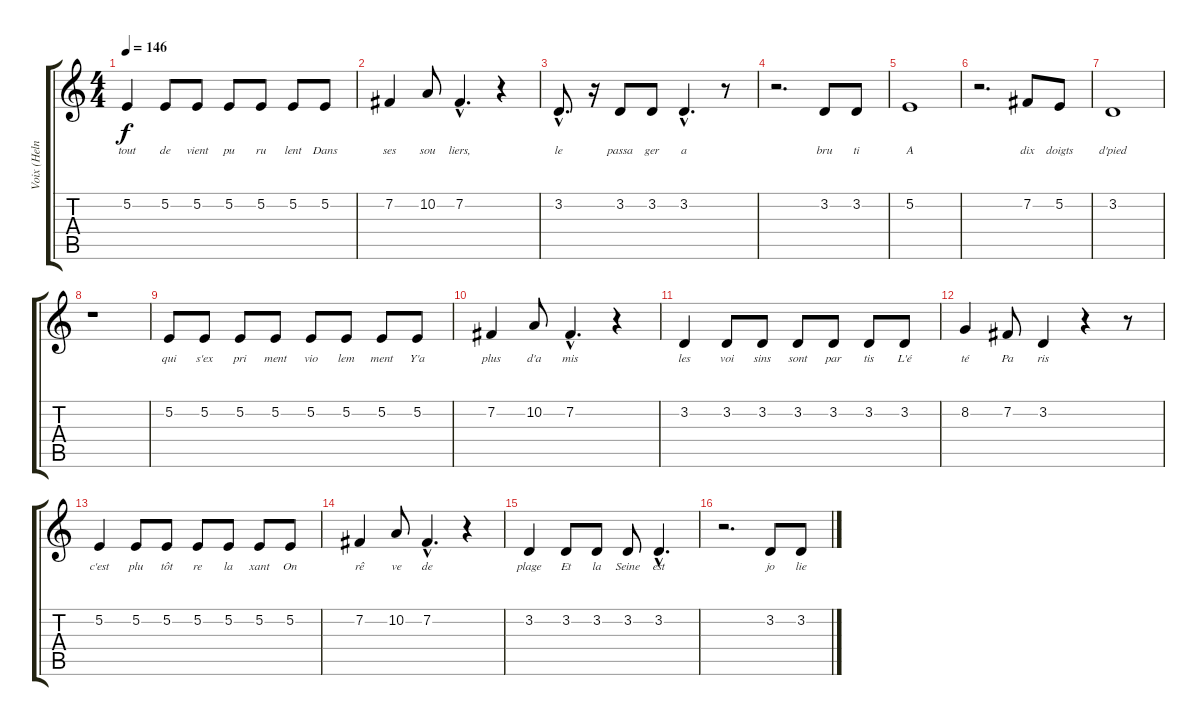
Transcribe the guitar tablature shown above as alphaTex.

\track ("Voix (Helno)" "Voix (Heln") {instrument clarinet}
\staff {score tabs}
\tuning (E4 B3 G3 D3 A2 E2) {hide}
\ts (4 4)
\tempo 146
\clef g2
\ks c
5.2.4{lyrics (0 "tout") lyrics (1 "") lyrics (2 "") lyrics (3 "") lyrics (4 "") dy f} 5.2.8{lyrics (0 "de") lyrics (1 "") lyrics (2 "") lyrics (3 "") lyrics (4 "")} 5.2.8{lyrics (0 "vient") lyrics (1 "") lyrics (2 "") lyrics (3 "") lyrics (4 "")} 5.2.8{lyrics (0 "pu") lyrics (1 "") lyrics (2 "") lyrics (3 "") lyrics (4 "")} 5.2.8{lyrics (0 "ru") lyrics (1 "") lyrics (2 "") lyrics (3 "") lyrics (4 "")} 5.2.8{lyrics (0 "lent") lyrics (1 "") lyrics (2 "") lyrics (3 "") lyrics (4 "")} 5.2.8{lyrics (0 "Dans") lyrics (1 "") lyrics (2 "") lyrics (3 "") lyrics (4 "")} |
7.2.4{lyrics (0 "ses") lyrics (1 "") lyrics (2 "") lyrics (3 "") lyrics (4 "")} 10.2.8{lyrics (0 "sou") lyrics (1 "") lyrics (2 "") lyrics (3 "") lyrics (4 "")} 7.2{hac}.4{d lyrics (0 "liers,") lyrics (1 "") lyrics (2 "") lyrics (3 "") lyrics (4 "")} r.4 |
3.2{hac}.8{d lyrics (0 "le") lyrics (1 "") lyrics (2 "") lyrics (3 "") lyrics (4 "")} r.16 3.2.8{lyrics (0 "passa") lyrics (1 "") lyrics (2 "") lyrics (3 "") lyrics (4 "")} 3.2.8{lyrics (0 "ger") lyrics (1 "") lyrics (2 "") lyrics (3 "") lyrics (4 "")} 3.2{hac}.4{d lyrics (0 "a") lyrics (1 "") lyrics (2 "") lyrics (3 "") lyrics (4 "")} r.8 |
r.2{d} 3.2.8{lyrics (0 "bru") lyrics (1 "") lyrics (2 "") lyrics (3 "") lyrics (4 "")} 3.2.8{lyrics (0 "ti") lyrics (1 "") lyrics (2 "") lyrics (3 "") lyrics (4 "")} |
5.2.1{lyrics (0 "A") lyrics (1 "") lyrics (2 "") lyrics (3 "") lyrics (4 "")} |
r.2{d} 7.2.8{lyrics (0 "dix") lyrics (1 "") lyrics (2 "") lyrics (3 "") lyrics (4 "")} 5.2.8{lyrics (0 "doigts") lyrics (1 "") lyrics (2 "") lyrics (3 "") lyrics (4 "")} |
3.2.1{lyrics (0 "d'pied") lyrics (1 "") lyrics (2 "") lyrics (3 "") lyrics (4 "")} |
r.1 |
5.2.8{lyrics (0 "qui") lyrics (1 "") lyrics (2 "") lyrics (3 "") lyrics (4 "")} 5.2.8{lyrics (0 "s'ex") lyrics (1 "") lyrics (2 "") lyrics (3 "") lyrics (4 "")} 5.2.8{lyrics (0 "pri") lyrics (1 "") lyrics (2 "") lyrics (3 "") lyrics (4 "")} 5.2.8{lyrics (0 "ment") lyrics (1 "") lyrics (2 "") lyrics (3 "") lyrics (4 "")} 5.2.8{lyrics (0 "vio") lyrics (1 "") lyrics (2 "") lyrics (3 "") lyrics (4 "")} 5.2.8{lyrics (0 "lem") lyrics (1 "") lyrics (2 "") lyrics (3 "") lyrics (4 "")} 5.2.8{lyrics (0 "ment") lyrics (1 "") lyrics (2 "") lyrics (3 "") lyrics (4 "")} 5.2.8{lyrics (0 "Y'a") lyrics (1 "") lyrics (2 "") lyrics (3 "") lyrics (4 "")} |
7.2.4{lyrics (0 "plus") lyrics (1 "") lyrics (2 "") lyrics (3 "") lyrics (4 "")} 10.2.8{lyrics (0 "d'a") lyrics (1 "") lyrics (2 "") lyrics (3 "") lyrics (4 "")} 7.2{hac}.4{d lyrics (0 "mis") lyrics (1 "") lyrics (2 "") lyrics (3 "") lyrics (4 "")} r.4 |
3.2.4{lyrics (0 "les") lyrics (1 "") lyrics (2 "") lyrics (3 "") lyrics (4 "")} 3.2.8{lyrics (0 "voi") lyrics (1 "") lyrics (2 "") lyrics (3 "") lyrics (4 "")} 3.2.8{lyrics (0 "sins") lyrics (1 "") lyrics (2 "") lyrics (3 "") lyrics (4 "")} 3.2.8{lyrics (0 "sont") lyrics (1 "") lyrics (2 "") lyrics (3 "") lyrics (4 "")} 3.2.8{lyrics (0 "par") lyrics (1 "") lyrics (2 "") lyrics (3 "") lyrics (4 "")} 3.2.8{lyrics (0 "tis") lyrics (1 "") lyrics (2 "") lyrics (3 "") lyrics (4 "")} 3.2.8{lyrics (0 "L'é") lyrics (1 "") lyrics (2 "") lyrics (3 "") lyrics (4 "")} |
8.2.4{lyrics (0 "té") lyrics (1 "") lyrics (2 "") lyrics (3 "") lyrics (4 "")} 7.2.8{lyrics (0 "Pa") lyrics (1 "") lyrics (2 "") lyrics (3 "") lyrics (4 "")} 3.2.4{lyrics (0 "ris") lyrics (1 "") lyrics (2 "") lyrics (3 "") lyrics (4 "")} r.4 r.8 |
5.2.4{lyrics (0 "c'est") lyrics (1 "") lyrics (2 "") lyrics (3 "") lyrics (4 "")} 5.2.8{lyrics (0 "plu") lyrics (1 "") lyrics (2 "") lyrics (3 "") lyrics (4 "")} 5.2.8{lyrics (0 "tôt") lyrics (1 "") lyrics (2 "") lyrics (3 "") lyrics (4 "")} 5.2.8{lyrics (0 "re") lyrics (1 "") lyrics (2 "") lyrics (3 "") lyrics (4 "")} 5.2.8{lyrics (0 "la") lyrics (1 "") lyrics (2 "") lyrics (3 "") lyrics (4 "")} 5.2.8{lyrics (0 "xant") lyrics (1 "") lyrics (2 "") lyrics (3 "") lyrics (4 "")} 5.2.8{lyrics (0 "On") lyrics (1 "") lyrics (2 "") lyrics (3 "") lyrics (4 "")} |
7.2.4{lyrics (0 "rê") lyrics (1 "") lyrics (2 "") lyrics (3 "") lyrics (4 "")} 10.2.8{lyrics (0 "ve") lyrics (1 "") lyrics (2 "") lyrics (3 "") lyrics (4 "")} 7.2{hac}.4{d lyrics (0 "de") lyrics (1 "") lyrics (2 "") lyrics (3 "") lyrics (4 "")} r.4 |
3.2.4{lyrics (0 "plage") lyrics (1 "") lyrics (2 "") lyrics (3 "") lyrics (4 "")} 3.2.8{lyrics (0 "Et") lyrics (1 "") lyrics (2 "") lyrics (3 "") lyrics (4 "")} 3.2.8{lyrics (0 "la") lyrics (1 "") lyrics (2 "") lyrics (3 "") lyrics (4 "")} 3.2.8{lyrics (0 "Seine") lyrics (1 "") lyrics (2 "") lyrics (3 "") lyrics (4 "")} 3.2{hac}.4{d lyrics (0 "est") lyrics (1 "") lyrics (2 "") lyrics (3 "") lyrics (4 "")} |
r.2{d} 3.2.8{lyrics (0 "jo") lyrics (1 "") lyrics (2 "") lyrics (3 "") lyrics (4 "")} 3.2.8{lyrics (0 "lie") lyrics (1 "") lyrics (2 "") lyrics (3 "") lyrics (4 "")}
